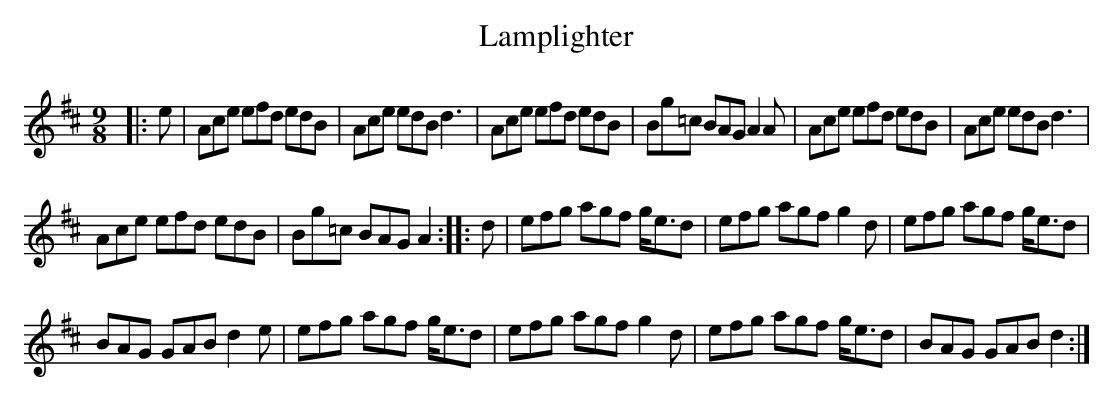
X:1
T: Lamplighter
M: 9/8
L: 1/8
K: Amix
|:e|Ace efd edB|Ace edB d3|Ace efd edB|Bg=c BAG A2A|Ace efd edB|Ace edB d3|
Ace efd edB|Bg=c BAG A2:|:d|efg agf g<ed|efg agf g2d|efg agf g<ed|
BAG GAB d2e|efg agf g<ed|efg agf g2d|efg agf g<ed|BAG GAB d2:|
